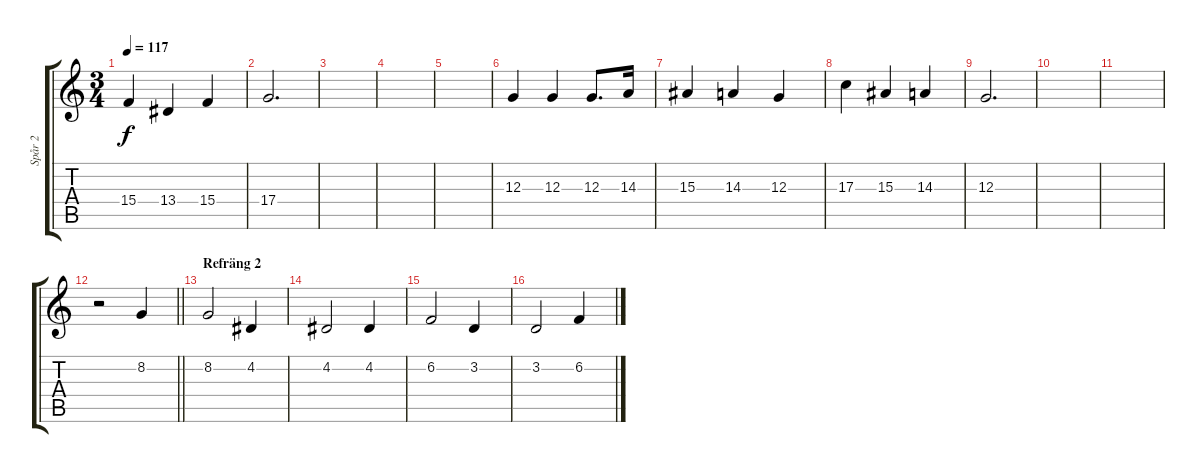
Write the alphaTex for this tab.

\track ("Spår 2" "Spår 2") {instrument acousticgrandpiano}
\staff {score tabs}
\tuning (E4 B3 G3 D3 A2 E2) {hide}
\ts (3 4)
\tempo 117
\clef g2
\ks c
15.4.4{dy f} 13.4.4 15.4.4 |
17.4.2{d} |
|
|
|
12.3.4 12.3.4 12.3.8{d} 14.3.16 |
15.3.4 14.3.4 12.3.4 |
17.3.4 15.3.4 14.3.4 |
12.3.2{d} |
|
|
\barLineRight lightlight
r.2 8.2.4 |
\section ("" "Refräng 2")
8.2.2 4.2.4 |
4.2.2 4.2.4 |
6.2.2 3.2.4 |
3.2.2 6.2.4
